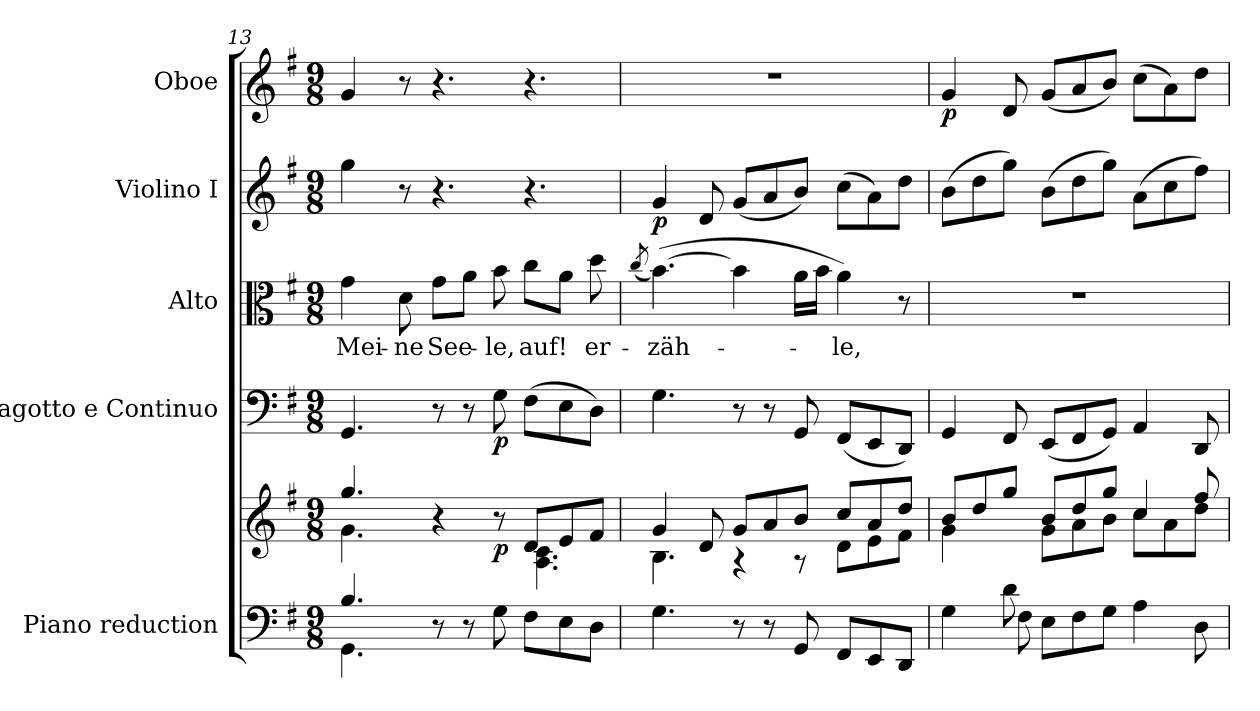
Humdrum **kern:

**kern	**kern	**dynam	**kern	**dynam	**kern	**text	**kern	**dynam	**kern	**dynam
*part5	*part5	*part5	*part4	*part4	*part3	*part3	*part2	*part2	*part1	*part1
*staff6	*staff5	*staff5/6	*staff4	*staff4	*staff3	*staff3	*staff2	*staff2	*staff1	*staff1
*I"Piano reduction	*	*	*I"Fagotto e Continuo	*	*I"Alto	*	*I"Violino I	*	*I"Oboe	*
*I'Pno	*	*	*	*	*	*	*	*	*I'Ob	*
!!LO:LB:g=z
*clefF4	*clefG2	*	*clefF4	*	*clefC3	*	*clefG2	*	*clefG2	*
*k[f#]	*k[f#]	*	*k[f#]	*	*k[f#]	*	*k[f#]	*	*k[f#]	*
*M9/8	*M9/8	*	*M9/8	*	*M9/8	*	*M9/8	*	*M9/8	*
=13	=13	=13	=13	=13	=13	=13	=13	=13	=13	=13
*^	*^	*	*	*	*	*	*	*	*	*
!	!	!	!	!	!	!	!	!LO:LY:b	!	!	!	!
4.B/	4.GG\	4.gg/	4.g\	.	4.GG/	.	4g\	Mei-	4gg\	.	4g/	.
!	!	!	!	!	!	!	!	!LO:LY:b	!	!	!	!
.	.	.	.	.	.	.	8d\	ne	8r	.	8r	.
!	!	!	!	!	!	!	!	!LO:LY:b	!	!	!	!
8r	8ryy	4r	4ryy	.	8r	.	8g\L	See-	4.r	.	4.r	.
8r	8ryy	.	.	.	8r	.	8a\J	.	.	.	.	.
!	!	!	!	!LO:DY:b	!	!LO:DY:b	!	!LO:LY:b	!	!	!	!
8G\	2ryy	8r	8ryy	p	8G\	p	8b\	le,	.	.	.	.
!	!	!	!	!	!	!	!	!LO:LY:b	!	!	!	!
8F#\L	.	8d/L	4.A\ 4.c\	.	(8F#\L	.	8cc\L	auf!	4.r	.	4.r	.
8E\	.	8e/	.	.	8E\	.	8a\J	.	.	.	.	.
!	!	!	!	!	!	!	!	!LO:LY:b	!	!	!	!
8D\J	.	8f#/J	.	.	8D\J)	.	8dd\	er-	.	.	.	.
*v	*v	*	*	*	*	*	*	*	*	*	*	*
=14	=14	=14	=14	=14	=14	=14	=14	=14	=14	=14	=14
.	.	.	.	.	.	(8qcc/	.	.	.	.	.
!	!	!	!	!	!	!	!LO:LY:b	!	!LO:DY:b	!	!
4.G\	4g/	4.B\	.	4.G\	.	([4.b\)	-zäh-	4g/	p	8%9r	.
.	8d/	.	.	.	.	.	.	8d/	.	.	.
8r	8g/L	4r	.	8r	.	4b\]	.	(8g/L	.	.	.
8r	8a/	.	.	8r	.	.	.	8a/	.	.	.
8GG/	8b/J	8r	.	8GG/	.	16a\LL	.	8b/J)	.	.	.
.	.	.	.	.	.	16b\JJ	.	.	.	.	.
!	!	!	!	!	!	!	!LO:LY:b	!	!	!	!
8FF#/L	8cc/L	8d\L	.	(8FF#/L	.	4a\)	le,	(8cc\L	.	.	.
8EE/	8a/	8e\	.	8EE/	.	.	.	8a\)	.	.	.
8DD/J	8dd/J	8f#\J	.	8DD/J)	.	8r	.	8dd\J	.	.	.
=15	=15	=15	=15	=15	=15	=15	=15	=15	=15	=15	=15
*^	*	*	*	*	*	*	*	*	*	*	*
!	!	!	!	!	!	!	!	!	!	!	!	!LO:DY:b
4ryy	4G\	8b/L	4g\	.	4GG/	.	8%9r	.	(8b\L	.	4g/	p
.	.	8dd/	.	.	.	.	.	.	8dd\	.	.	.
8d\	8F#\	8gg/J	8ryy	.	8FF#/	.	.	.	8gg\J)	.	8d/	.
2.ryy	8E\L	8b/L	8g\L	.	(8EE/L	.	.	.	(8b\L	.	(8g/L	.
.	8F#\	8dd/	8a\	.	8FF#/	.	.	.	8dd\	.	8a/	.
.	8G\J	8gg/J	8b\J	.	8GG/J)	.	.	.	8gg\J)	.	8b/J)	.
.	4A\	4cc/	8cc\L	.	4AA/	.	.	.	(8a\L	.	(8cc\L	.
.	.	.	8a\	.	.	.	.	.	8cc\	.	8a\)	.
.	8D\	8ff#/	8dd\J	.	8DD/	.	.	.	8ff#\J)	.	8dd\J	.
*v	*v	*	*	*	*	*	*	*	*	*	*	*
*	*v	*v	*	*	*	*	*	*	*	*	*
=	=	=	=	=	=	=	=	=	=	=
*-	*-	*-	*-	*-	*-	*-	*-	*-	*-	*-
